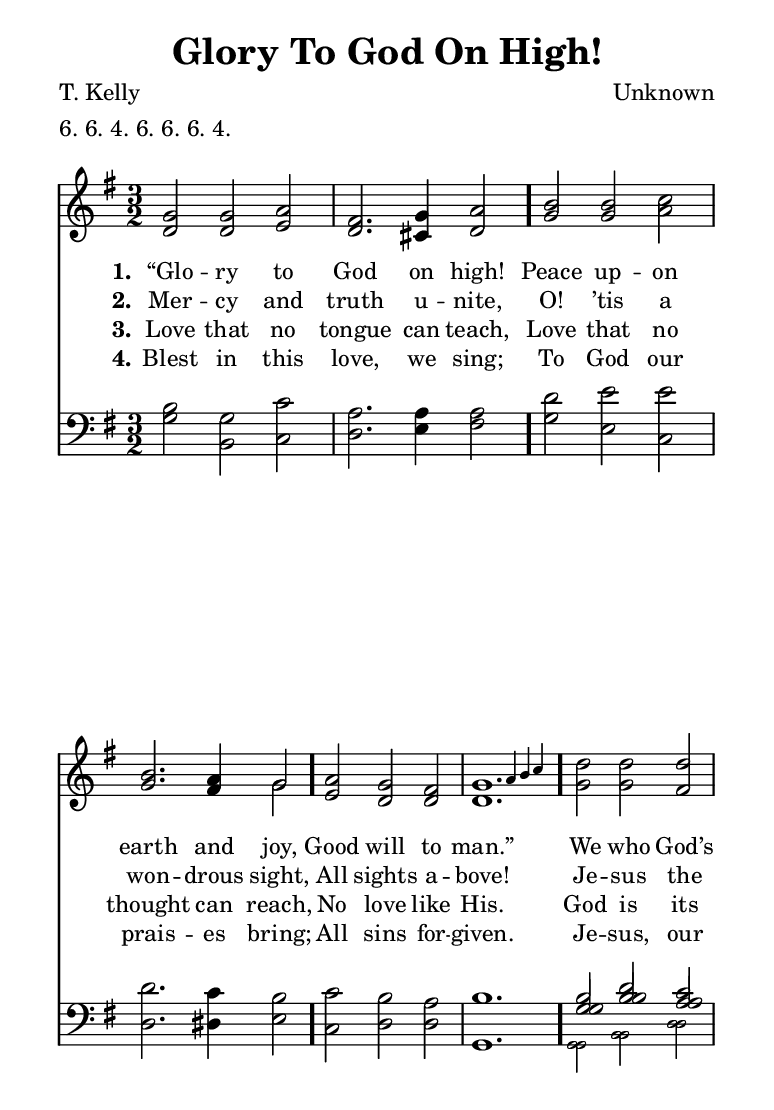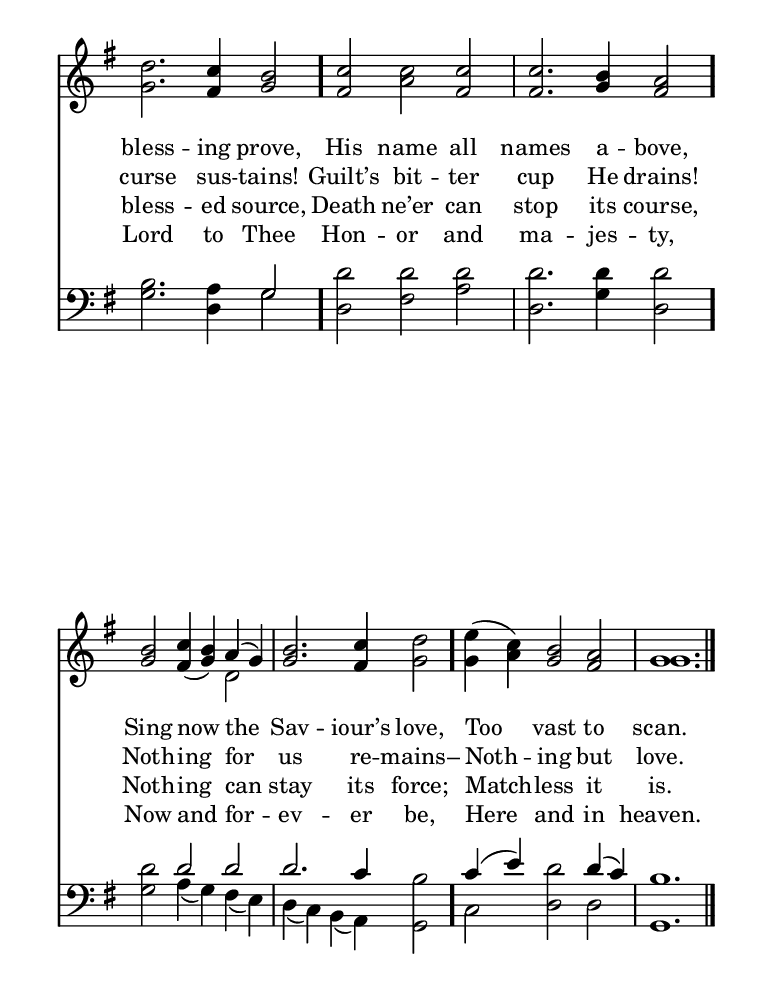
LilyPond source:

\include "common/global.ily"
\paper {
  \include "common/paper.ily"
  ragged-last-bottom = ##t
  systems-per-page = ##f
  system-count = #(cond (is-eogsized 3) (#t #f))
}

\header{
  hymnnumber = "174"
  title = "Glory To God On High!"
  tunename = "National Anthem"
  meter = "6. 6. 4. 6. 6. 6. 4."
  poet = "T. Kelly"
  composer = "Unknown"
  %copyright = ""
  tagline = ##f
}

global = {
  \include "common/overrides.ily"
  \override Staff.TimeSignature.style = #'numbered
  \time 3/2
  \override Score.MetronomeMark.transparent = ##t % hide all fermata changes too
  \tempo 2=80
  \key g \major
  \autoBeamOff
}

notesSoprano = {
\global
\relative c'' {

  g2 g a | fis2. g4 a2 |
  b2 b c | b2. a4 g2 |
  a2 g fis | \afterGrace g1. { a4 b c }
  d2 d d | d2. c4 b2 |
  c2 c c | c2. b4 a2 |
  b2 c4( b) a( g) | b2. c4 d2 |
  e4( c) b2 a | g1. |
  
  \bar "|."

}
}

notesAlto = {
\global
\relative e' {

  d2 d e | d2. cis4 d2 |
  g2 g a | g2. fis4 g2 |
  e2 d d | d1. |
  g2 g fis | g2. fis4 g2 |
  fis2 a fis | fis2. g4 fis2 |
  g2 fis4( g) d2 | g2. fis4 g2 |
  g4( a) g2 fis | g1. |

}
}

notesTenor = {
\global
\relative a {

  b2 g c | a2. a4 a2 |
  d2 e e | d2. c4 b2 |
  c2 b a | b1. |
  b2 d c | b2. a4 g2 |
  d'2 d d | d2. d4 d2 |
  d2 d d | d2. c4 b2 |
  c4( e) d2 d4( c) | b1.

}
}

notesBass = {
\global
\relative f {

  g2 b, c | d2. e4 fis2 |
  g2 e c | d2. dis4 e2 |
  c2 d d | g,1. |
  << { g'2 b a } \\ \override NoteHead.font-size = #-3 { g,2 b d } >> | g2. d4 g2 |
  d2 fis a | d,2. g4 d2 |
  g2 a4( g) fis( e) | d( c) b( a) g2 |
  c2 d d | g,1. |

}
}

wordsA = \lyricmode {
\set stanza = "1."

“Glo -- ry to God on high! \bar "."
Peace up -- on earth and joy, \bar "."
Good will to man.” \bar "."
We who God’s bless -- ing prove, \bar "."
His name all names a -- bove, \bar "."
Sing now the Sav -- iour’s love, \bar "."
Too vast to scan. \bar "."

}

wordsB = \lyricmode {
\set stanza = "2."

Mer -- cy and truth u -- nite,
O! ’tis a won -- drous sight,
All sights a -- bove!
Je -- sus the curse sus -- tains!
Guilt’s bit -- ter cup He drains!
Noth -- ing for us re -- mains–
Noth -- ing but love.

}

wordsC = \lyricmode {
\set stanza = "3."

Love that no tongue can teach,
Love that no thought can reach,
No love like His.
God is its bless -- ed source,
Death ne’er can stop its course,
Noth -- ing can stay its force;
Match -- less it is.

}

wordsD = \lyricmode {
\set stanza = "4."

Blest in this love, we sing;
To God our prais -- es bring;
All sins for -- given.
Je -- sus, our Lord to Thee
Hon -- or and ma -- jes -- ty,
Now and for -- ev -- er be,
Here and in heaven.

}

\score {
  \context ChoirStaff <<
    \context Staff = upper <<
      \set ChoirStaff.systemStartDelimiter = #'SystemStartBar
      \set ChoirStaff.printPartCombineTexts = ##f
      \partcombine #'(2 . 9) \notesSoprano \notesAlto
      \context NullVoice = sopranos { \voiceOne << \notesSoprano >> }
      \context NullVoice = altos { \voiceTwo << \notesAlto >> }
      \context Lyrics = one   \lyricsto sopranos \wordsA
      \context Lyrics = two   \lyricsto sopranos \wordsB
      \context Lyrics = three \lyricsto sopranos \wordsC
      \context Lyrics = four  \lyricsto sopranos \wordsD
    >>
    \context Staff = men <<
      \clef bass
      \set ChoirStaff.printPartCombineTexts = ##f
      \partcombine #'(2 . 9) \notesTenor \notesBass
      \context NullVoice = tenors { \voiceOne << \notesTenor >> }
      \context NullVoice = basses { \voiceTwo << \notesBass >> }
    >>
  >>
  \layout {
    \include "common/layout.ily"
  }
  \midi{
    \include "common/midi.ily"
  }
}

\version "2.19.49"  % necessary for upgrading to future LilyPond versions.

% vi:set et ts=2 sw=2 ai nocindent syntax=lilypond:
